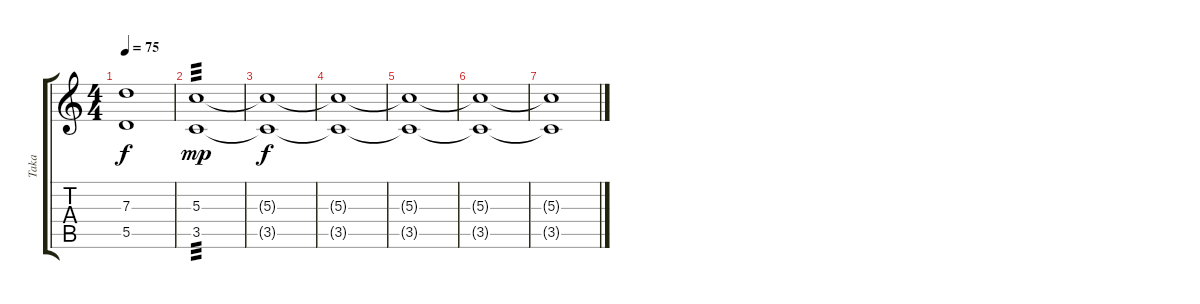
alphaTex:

\track ("Taka" "Taka") {instrument electricguitarjazz}
\staff {score tabs}
\tuning (E4 B3 G3 D3 A2 E2) {hide}
\ts (4 4)
\tempo 75
\clef g2
\ks c
(7.3{t} 5.5{t}).1{dy f volume 4} |
(5.3 3.5).1{tp 3 dy mp} |
(5.3{t} 3.5{t}).1{dy f} |
(5.3{t} 3.5{t}).1 |
(5.3{t} 3.5{t}).1{volume 0} |
(5.3{t} 3.5{t}).1 |
(5.3{t} 3.5{t}).1
